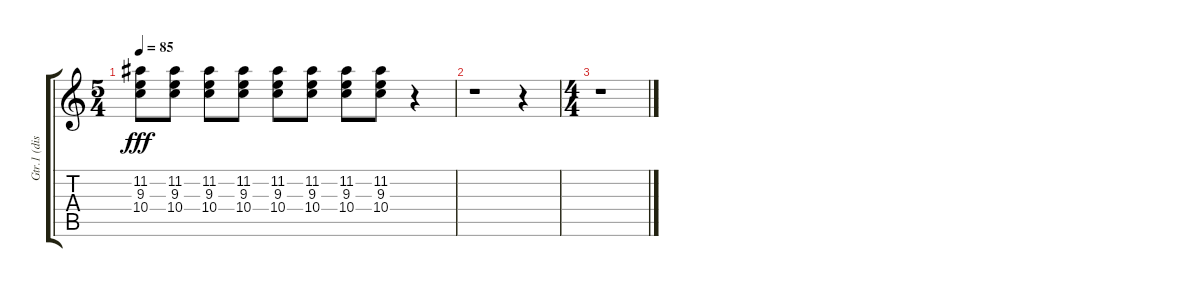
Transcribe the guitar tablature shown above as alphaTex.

\track ("Gtr.1 (distorted)" "Gtr.1 (dis") {instrument distortionguitar}
\staff {score tabs}
\tuning (E4 B3 G3 D3 A2 E2) {hide}
\ts (5 4)
\tempo 85
\clef g2
\ks c
(11.2 9.3 10.4).8{dy fff} (11.2 9.3 10.4).8 (11.2 9.3 10.4).8 (11.2 9.3 10.4).8 (11.2 9.3 10.4).8 (11.2 9.3 10.4).8 (11.2 9.3 10.4).8 (11.2 9.3 10.4).8 r.4 |
r.1 r.4 |
\ts (4 4)
r.1
